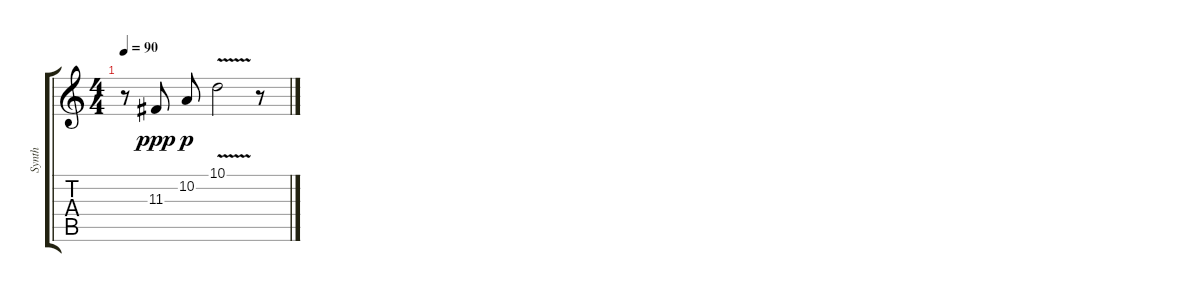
\track ("Synth" "Synth") {instrument pad2warm}
\staff {score tabs}
\tuning (E4 B3 G3 D3 A2 E2) {hide}
\ts (4 4)
\tempo 90
\clef g2
\ks c
r.8{dy p} 11.3.8{dy ppp} 10.2.8{dy p} 10.1{v}.2 r.8
